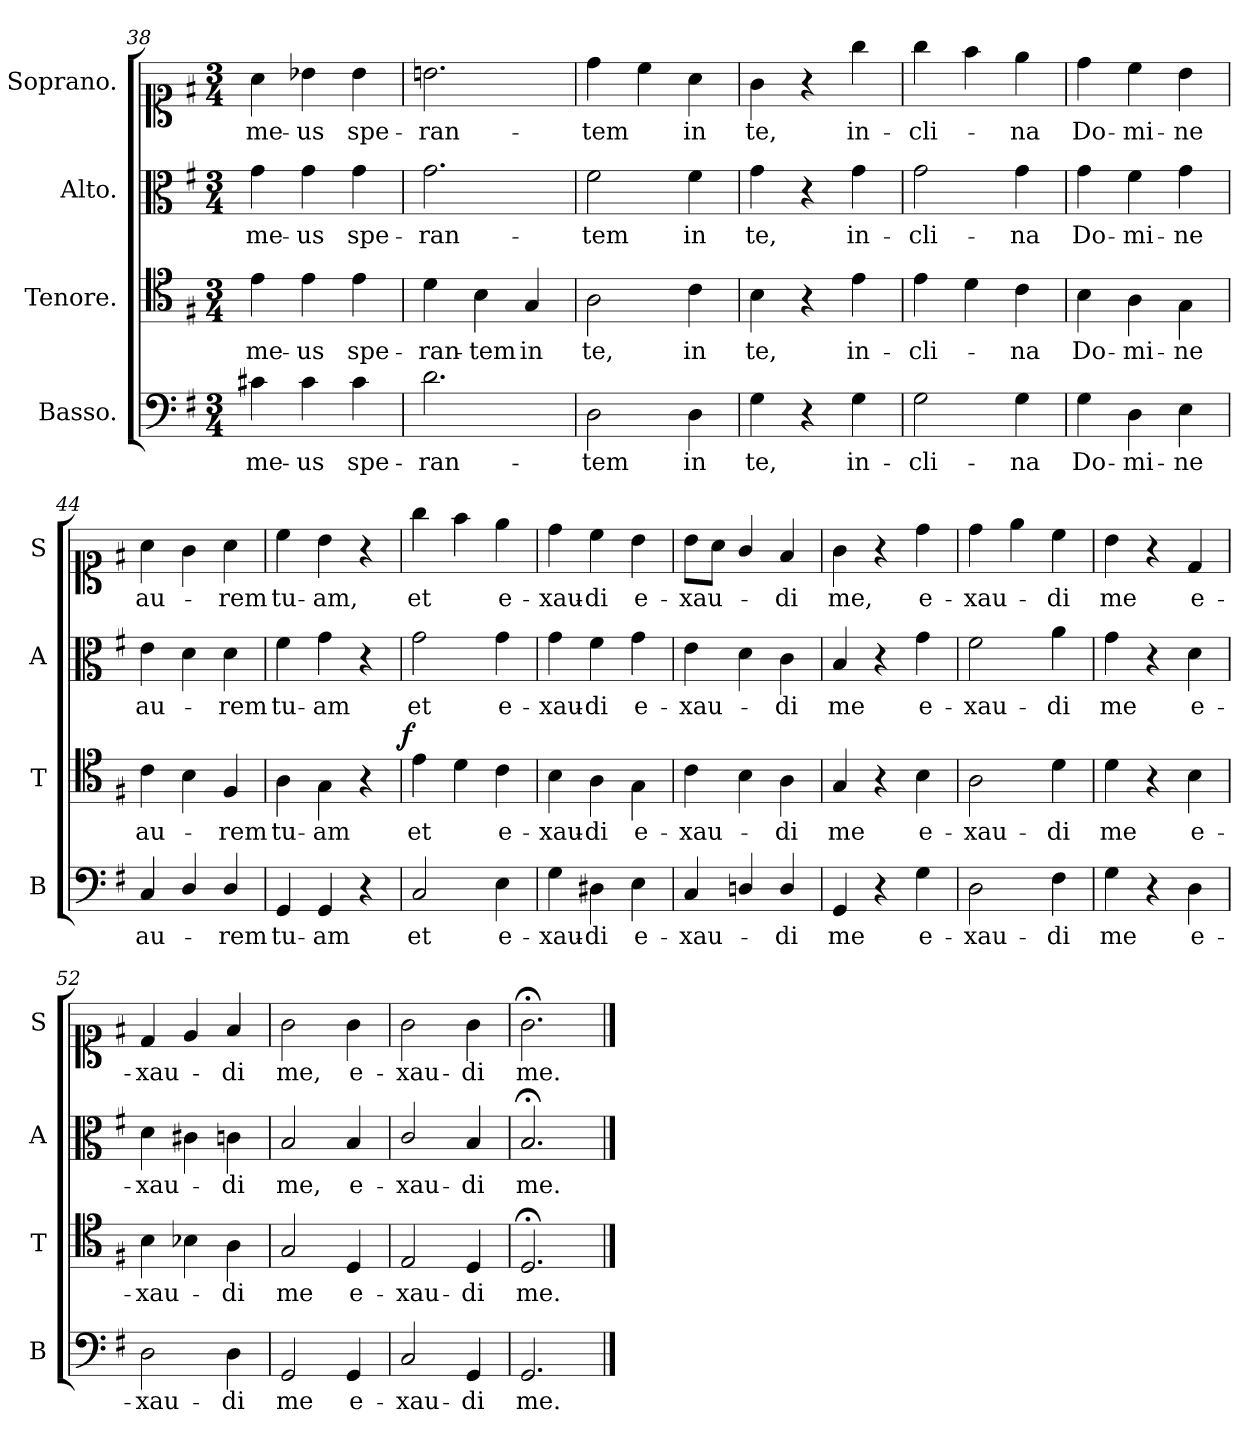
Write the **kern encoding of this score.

**kern	**text	**kern	**text	**dynam	**kern	**text	**kern	**text
*part4	*part4	*part3	*part3	*part3	*part2	*part2	*part1	*part1
*staff4	*staff4	*staff3	*staff3	*staff3	*staff2	*staff2	*staff1	*staff1
*I"Basso.	*	*I"Tenore.	*	*	*I"Alto.	*	*I"Soprano.	*
*I'B	*	*I'T	*	*	*I'A	*	*I'S	*
*clefF4	*	*clefC4	*	*	*clefC3	*	*clefC1	*
*k[f#]	*	*k[f#]	*	*	*k[f#]	*	*k[f#]	*
*G:	*	*G:	*	*	*G:	*	*G:	*
*M3/4	*	*M3/4	*	*	*M3/4	*	*M3/4	*
=38	=38	=38	=38	=38	=38	=38	=38	=38
4c#X\	me-	4e\	me-	.	4g\	me-	4a\	me-
4c#\	-us	4e\	-us	.	4g\	-us	4b-X\	-us
4c#\	spe-	4e\	spe-	.	4g\	spe-	4b-\	spe-
=39	=39	=39	=39	=39	=39	=39	=39	=39
2.d\	-ran-	4d\	-ran-	.	2.g\	-ran-	2.bn\	-ran-
.	.	4B\	-tem	.	.	.	.	.
.	.	4G/	in	.	.	.	.	.
=40	=40	=40	=40	=40	=40	=40	=40	=40
2D\	-tem	2A\	te,	.	2f#\	-tem	4dd\	-tem
.	.	.	.	.	.	.	4cc\	.
4D\	in	4c\	in	.	4f#\	in	4a\	in
=41	=41	=41	=41	=41	=41	=41	=41	=41
4G\	te,	4B\	te,	.	4g\	te,	4g\	te,
4r	.	4r	.	.	4r	.	4r	.
4G\	in-	4e\	in-	.	4g\	in-	4gg\	in-
=42	=42	=42	=42	=42	=42	=42	=42	=42
2G\	-cli-	4e\	-cli-	.	2g\	-cli-	4gg\	-cli-
.	.	4d\	.	.	.	.	4ff#\	.
4G\	-na	4c\	-na	.	4g\	-na	4ee\	-na
=43	=43	=43	=43	=43	=43	=43	=43	=43
4G\	Do-	4B\	Do-	.	4g\	Do-	4dd\	Do-
4D\	-mi-	4A\	-mi-	.	4f#\	-mi-	4cc\	-mi-
4E\	-ne	4G\	-ne	.	4g\	-ne	4b\	-ne
=44	=44	=44	=44	=44	=44	=44	=44	=44
4C/	au-	4c\	au-	.	4e\	au-	4a\	au-
4D/	.	4B\	.	.	4d\	.	4g\	.
4D/	-rem	4F#/	-rem	.	4d\	-rem	4a\	-rem
=45	=45	=45	=45	=45	=45	=45	=45	=45
4GG/	tu-	4A\	tu-	.	4f#\	tu-	4cc\	tu-
4GG/	-am	4G\	-am	.	4g\	-am	4b\	-am,
4r	.	4r	.	.	4r	.	4r	.
=46	=46	=46	=46	=46	=46	=46	=46	=46
!	!	!	!	!LO:DY:b:rj	!	!	!	!
2C/	et	4e\	et	f	2g\	et	4gg\	et
.	.	4d\	.	.	.	.	4ff#\	.
4E\	e-	4c\	e-	.	4g\	e-	4ee\	e-
=47	=47	=47	=47	=47	=47	=47	=47	=47
4G\	-xau-	4B\	-xau-	.	4g\	-xau-	4dd\	-xau-
4D#X\	-di	4A\	-di	.	4f#\	-di	4cc\	-di
4E\	e-	4G\	e-	.	4g\	e-	4b\	e-
=48	=48	=48	=48	=48	=48	=48	=48	=48
4C/	-xau-	4c\	-xau-	.	4e\	-xau-	8b\L	-xau-
.	.	.	.	.	.	.	8a\J	.
4Dn/	.	4B\	.	.	4d\	.	4g/	.
4D/	-di	4A\	-di	.	4c\	-di	4f#/	-di
=49	=49	=49	=49	=49	=49	=49	=49	=49
4GG/	me	4G/	me	.	4B/	me	4g\	me,
4r	.	4r	.	.	4r	.	4r	.
4G\	e-	4B\	e-	.	4g\	e-	4dd\	e-
=50	=50	=50	=50	=50	=50	=50	=50	=50
2D\	-xau-	2A\	-xau-	.	2f#\	-xau-	4dd\	-xau-
.	.	.	.	.	.	.	4ee\	.
4F#\	-di	4d\	-di	.	4a\	-di	4cc\	-di
=51	=51	=51	=51	=51	=51	=51	=51	=51
4G\	me	4d\	me	.	4g\	me	4b\	me
4r	.	4r	.	.	4r	.	4r	.
4D\	e-	4B\	e-	.	4d\	e-	4d/	e-
=52	=52	=52	=52	=52	=52	=52	=52	=52
2D\	-xau-	4B\	-xau-	.	4d\	-xau-	4d/	-xau-
.	.	4B-X\	.	.	4c#X\	.	4e/	.
4D\	-di	4A\	-di	.	4cn\	-di	4f#/	-di
=53	=53	=53	=53	=53	=53	=53	=53	=53
2GG/	me	2G/	me	.	2B/	me,	2g\	me,
4GG/	e-	4D/	e-	.	4B/	e-	4g\	e-
=54	=54	=54	=54	=54	=54	=54	=54	=54
2C/	-xau-	2E/	-xau-	.	2c/	-xau-	2g\	-xau-
4GG/	-di	4D/	-di	.	4B/	-di	4g\	-di
=55	=55	=55	=55	=55	=55	=55	=55	=55
2.GG/	me.	2.D;</	me.	.	2.B;</	me.	2.g;<\	me.
==	==	==	==	==	==	==	==	==
*-	*-	*-	*-	*-	*-	*-	*-	*-
